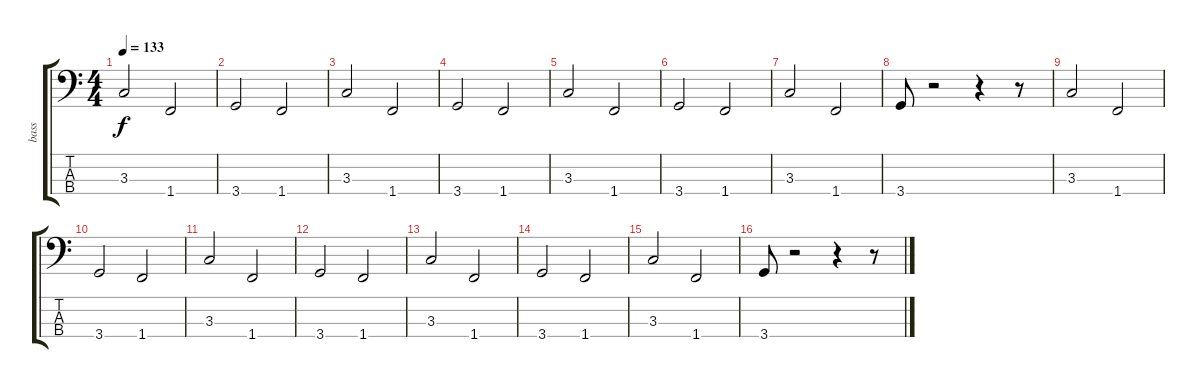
\track ("bass" "bass") {instrument acousticbass}
\staff {score tabs}
\tuning (G2 D2 A1 E1) {hide}
\ts (4 4)
\tempo 133
\clef f4
\ks c
3.3.2{dy f} 1.4.2 |
3.4.2 1.4.2 |
3.3.2 1.4.2 |
3.4.2 1.4.2 |
3.3.2 1.4.2 |
3.4.2 1.4.2 |
3.3.2 1.4.2 |
3.4.8 r.2 r.4 r.8 |
3.3.2 1.4.2 |
3.4.2 1.4.2 |
3.3.2 1.4.2 |
3.4.2 1.4.2 |
3.3.2 1.4.2 |
3.4.2 1.4.2 |
3.3.2 1.4.2 |
3.4.8 r.2 r.4 r.8
